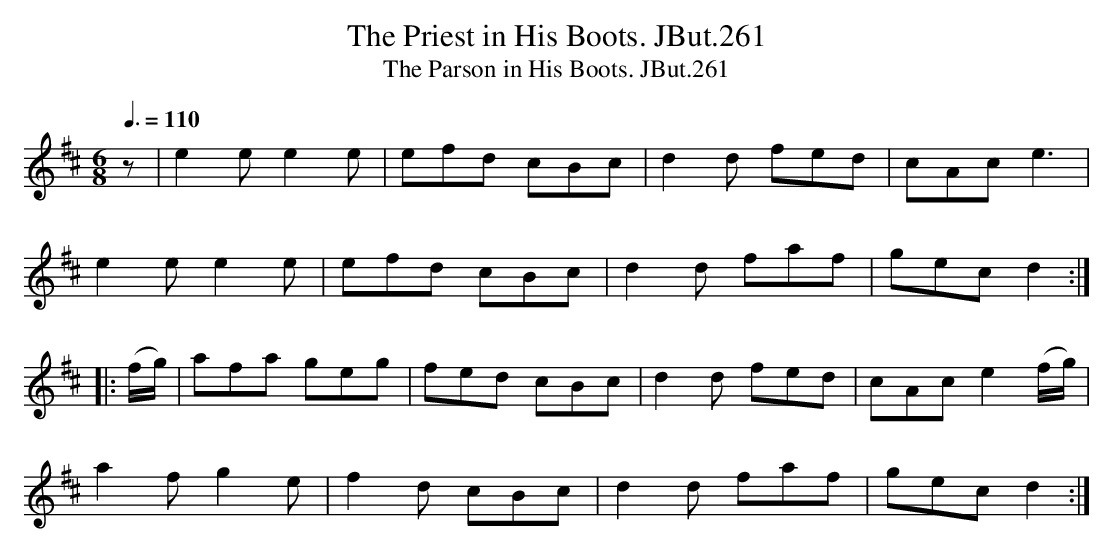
X:1
T:Priest in His Boots. JBut.261, The
T:Parson in His Boots. JBut.261, The
M:6/8
L:1/8
Q:3/8=110
K:D
z|e2e e2e|efd cBc|d2d fed|cAc e3|
e2e e2e|efd cBc|d2d faf|gec d2:|
|:(f/g/)|afa geg|fed cBc|d2d fed|cAc e2(f/g/)|
a2f g2e|f2d cBc|d2d faf|gec d2:|
